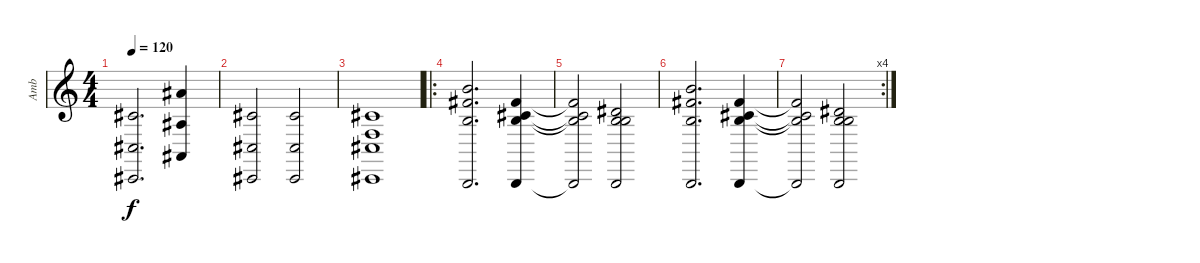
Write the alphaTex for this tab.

\track ("Amb" "Amb") {instrument brightacousticpiano}
\staff {score}
\tuning (Db4 Ab3 E3 B2 Gb2 B1) {hide}
\ts (4 4)
\tempo 120
\clef g2
\ks c
(5.2 2.4 2.6).2{d dy f} (9.1 6.3 4.5).4 |
(5.2 2.4 2.6).2 (5.2 2.4 2.6).2 |
(5.2 1.3 2.4 2.6).1 |
\ro
(15.2 14.3 12.4 0.6).2{d} (10.2 9.3 12.4 0.6).4 |
(10.2{t} 9.3{t} 12.4{t} 0.6{t}).2 (7.2 7.3 12.4 0.6).2 |
(15.2 14.3 12.4 0.6).2{d} (10.2 9.3 12.4 0.6).4 |
\rc 4
(10.2{t} 9.3{t} 12.4{t} 0.6{t}).2 (7.2 7.3 12.4 0.6).2
